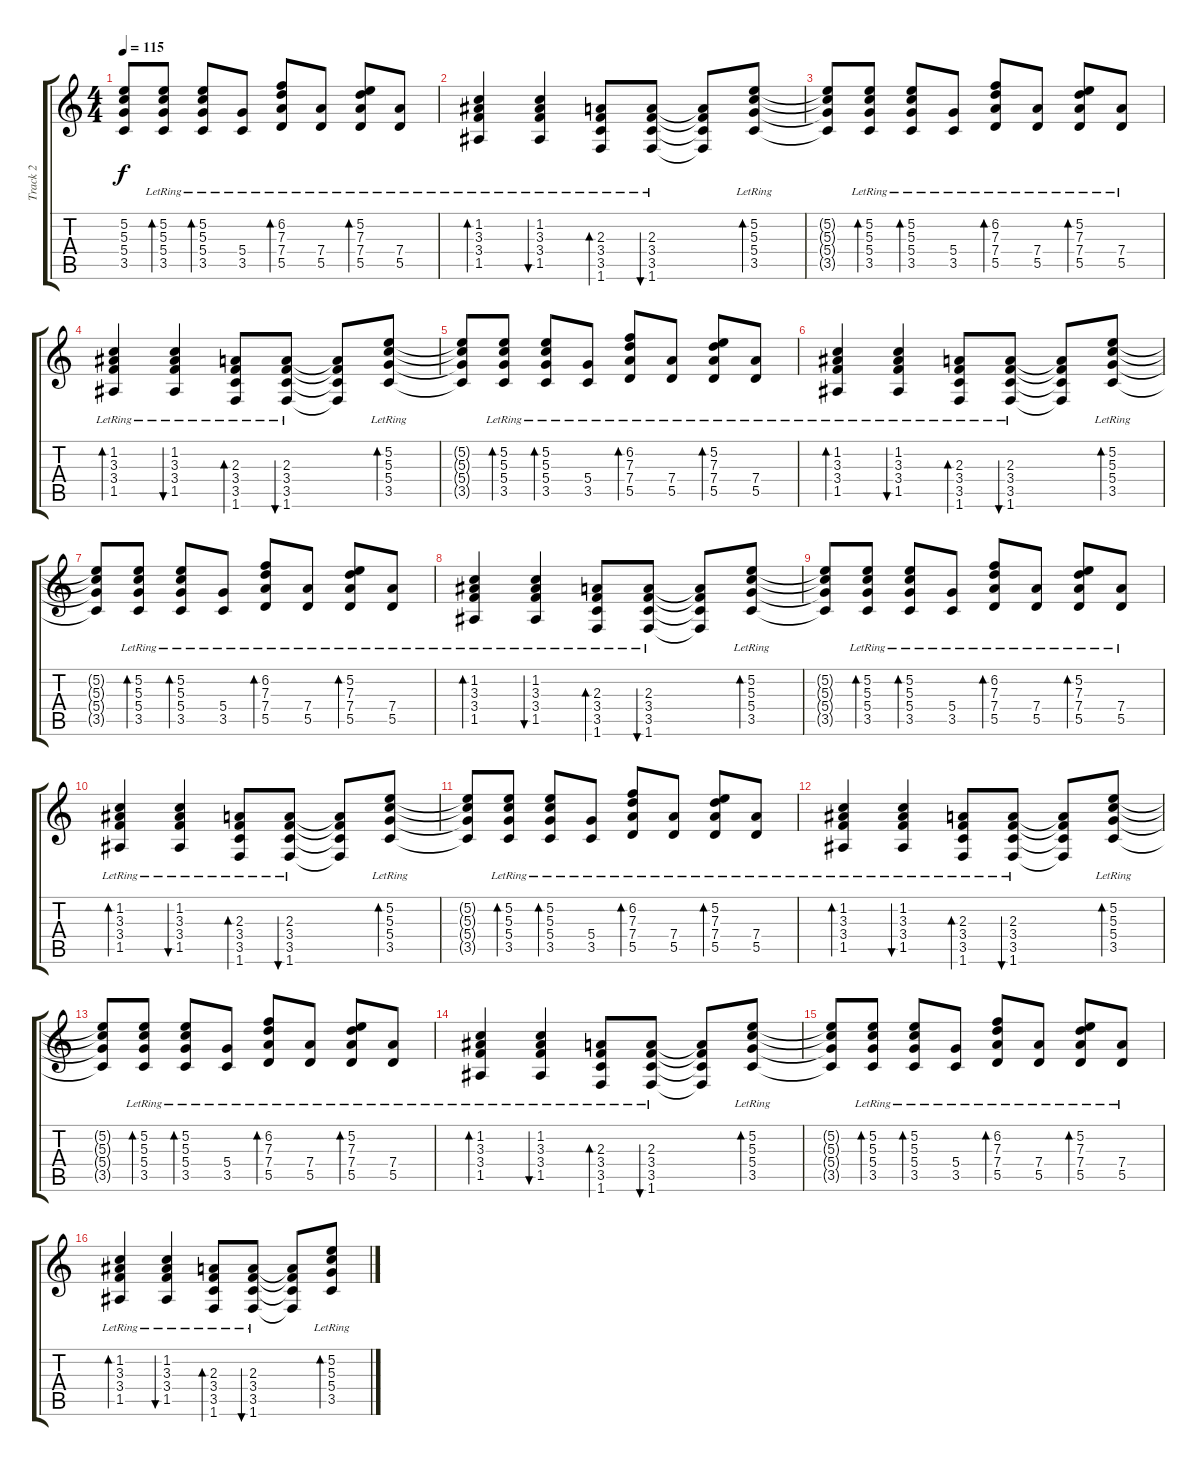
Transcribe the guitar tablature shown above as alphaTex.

\track ("Track 2" "Track 2") {instrument acousticguitarsteel}
\staff {score tabs}
\tuning (E4 B3 G3 D3 A2 E2) {hide}
\ts (4 4)
\tempo 115
\clef g2
\ks c
(5.2{t} 5.3{t} 5.4{t} 3.5{t}).8{dy f} (5.2{lr} 5.3{lr} 5.4{lr} 3.5{lr}).8{bd 60} (5.2{lr} 5.3{lr} 5.4{lr} 3.5{lr}).8{bd 60} (5.4{lr} 3.5{lr}).8 (6.2{lr} 7.3{lr} 7.4{lr} 5.5{lr}).8{bd 60} (7.4{lr} 5.5{lr}).8 (5.2{lr} 7.3{lr} 7.4{lr} 5.5{lr}).8{bd 60} (7.4{lr} 5.5{lr}).8 |
(1.2{lr} 3.3{lr} 3.4{lr} 1.5{lr}).4{bd 60} (1.2{lr} 3.3{lr} 3.4{lr} 1.5{lr}).4{bu 60} (2.3{lr} 3.4{lr} 3.5{lr} 1.6{lr}).8{bd 60} (2.3{lr} 3.4{lr} 3.5{lr} 1.6{lr}).8{bu 60} (2.3{t} 3.4{t} 3.5{t} 1.6{t}).8 (5.2{lr} 5.3{lr} 5.4{lr} 3.5{lr}).8{bd 60} |
(5.2{t} 5.3{t} 5.4{t} 3.5{t}).8 (5.2{lr} 5.3{lr} 5.4{lr} 3.5{lr}).8{bd 60} (5.2{lr} 5.3{lr} 5.4{lr} 3.5{lr}).8{bd 60} (5.4{lr} 3.5{lr}).8 (6.2{lr} 7.3{lr} 7.4{lr} 5.5{lr}).8{bd 60} (7.4{lr} 5.5{lr}).8 (5.2{lr} 7.3{lr} 7.4{lr} 5.5{lr}).8{bd 60} (7.4{lr} 5.5{lr}).8 |
(1.2{lr} 3.3{lr} 3.4{lr} 1.5{lr}).4{bd 60} (1.2{lr} 3.3{lr} 3.4{lr} 1.5{lr}).4{bu 60} (2.3{lr} 3.4{lr} 3.5{lr} 1.6{lr}).8{bd 60} (2.3{lr} 3.4{lr} 3.5{lr} 1.6{lr}).8{bu 60} (2.3{t} 3.4{t} 3.5{t} 1.6{t}).8 (5.2{lr} 5.3{lr} 5.4{lr} 3.5{lr}).8{bd 60} |
(5.2{t} 5.3{t} 5.4{t} 3.5{t}).8 (5.2{lr} 5.3{lr} 5.4{lr} 3.5{lr}).8{bd 60} (5.2{lr} 5.3{lr} 5.4{lr} 3.5{lr}).8{bd 60} (5.4{lr} 3.5{lr}).8 (6.2{lr} 7.3{lr} 7.4{lr} 5.5{lr}).8{bd 60} (7.4{lr} 5.5{lr}).8 (5.2{lr} 7.3{lr} 7.4{lr} 5.5{lr}).8{bd 60} (7.4{lr} 5.5{lr}).8 |
(1.2{lr} 3.3{lr} 3.4{lr} 1.5{lr}).4{bd 60} (1.2{lr} 3.3{lr} 3.4{lr} 1.5{lr}).4{bu 60} (2.3{lr} 3.4{lr} 3.5{lr} 1.6{lr}).8{bd 60} (2.3{lr} 3.4{lr} 3.5{lr} 1.6{lr}).8{bu 60} (2.3{t} 3.4{t} 3.5{t} 1.6{t}).8 (5.2{lr} 5.3{lr} 5.4{lr} 3.5{lr}).8{bd 60} |
(5.2{t} 5.3{t} 5.4{t} 3.5{t}).8 (5.2{lr} 5.3{lr} 5.4{lr} 3.5{lr}).8{bd 60} (5.2{lr} 5.3{lr} 5.4{lr} 3.5{lr}).8{bd 60} (5.4{lr} 3.5{lr}).8 (6.2{lr} 7.3{lr} 7.4{lr} 5.5{lr}).8{bd 60} (7.4{lr} 5.5{lr}).8 (5.2{lr} 7.3{lr} 7.4{lr} 5.5{lr}).8{bd 60} (7.4{lr} 5.5{lr}).8 |
(1.2{lr} 3.3{lr} 3.4{lr} 1.5{lr}).4{bd 60} (1.2{lr} 3.3{lr} 3.4{lr} 1.5{lr}).4{bu 60} (2.3{lr} 3.4{lr} 3.5{lr} 1.6{lr}).8{bd 60} (2.3{lr} 3.4{lr} 3.5{lr} 1.6{lr}).8{bu 60} (2.3{t} 3.4{t} 3.5{t} 1.6{t}).8 (5.2{lr} 5.3{lr} 5.4{lr} 3.5{lr}).8{bd 60} |
(5.2{t} 5.3{t} 5.4{t} 3.5{t}).8 (5.2{lr} 5.3{lr} 5.4{lr} 3.5{lr}).8{bd 60} (5.2{lr} 5.3{lr} 5.4{lr} 3.5{lr}).8{bd 60} (5.4{lr} 3.5{lr}).8 (6.2{lr} 7.3{lr} 7.4{lr} 5.5{lr}).8{bd 60} (7.4{lr} 5.5{lr}).8 (5.2{lr} 7.3{lr} 7.4{lr} 5.5{lr}).8{bd 60} (7.4{lr} 5.5{lr}).8 |
(1.2{lr} 3.3{lr} 3.4{lr} 1.5{lr}).4{bd 60} (1.2{lr} 3.3{lr} 3.4{lr} 1.5{lr}).4{bu 60} (2.3{lr} 3.4{lr} 3.5{lr} 1.6{lr}).8{bd 60} (2.3{lr} 3.4{lr} 3.5{lr} 1.6{lr}).8{bu 60} (2.3{t} 3.4{t} 3.5{t} 1.6{t}).8 (5.2{lr} 5.3{lr} 5.4{lr} 3.5{lr}).8{bd 60} |
(5.2{t} 5.3{t} 5.4{t} 3.5{t}).8 (5.2{lr} 5.3{lr} 5.4{lr} 3.5{lr}).8{bd 60} (5.2{lr} 5.3{lr} 5.4{lr} 3.5{lr}).8{bd 60} (5.4{lr} 3.5{lr}).8 (6.2{lr} 7.3{lr} 7.4{lr} 5.5{lr}).8{bd 60} (7.4{lr} 5.5{lr}).8 (5.2{lr} 7.3{lr} 7.4{lr} 5.5{lr}).8{bd 60} (7.4{lr} 5.5{lr}).8 |
(1.2{lr} 3.3{lr} 3.4{lr} 1.5{lr}).4{bd 60} (1.2{lr} 3.3{lr} 3.4{lr} 1.5{lr}).4{bu 60} (2.3{lr} 3.4{lr} 3.5{lr} 1.6{lr}).8{bd 60} (2.3{lr} 3.4{lr} 3.5{lr} 1.6{lr}).8{bu 60} (2.3{t} 3.4{t} 3.5{t} 1.6{t}).8 (5.2{lr} 5.3{lr} 5.4{lr} 3.5{lr}).8{bd 60} |
(5.2{t} 5.3{t} 5.4{t} 3.5{t}).8 (5.2{lr} 5.3{lr} 5.4{lr} 3.5{lr}).8{bd 60} (5.2{lr} 5.3{lr} 5.4{lr} 3.5{lr}).8{bd 60} (5.4{lr} 3.5{lr}).8 (6.2{lr} 7.3{lr} 7.4{lr} 5.5{lr}).8{bd 60} (7.4{lr} 5.5{lr}).8 (5.2{lr} 7.3{lr} 7.4{lr} 5.5{lr}).8{bd 60} (7.4{lr} 5.5{lr}).8 |
(1.2{lr} 3.3{lr} 3.4{lr} 1.5{lr}).4{bd 60} (1.2{lr} 3.3{lr} 3.4{lr} 1.5{lr}).4{bu 60} (2.3{lr} 3.4{lr} 3.5{lr} 1.6{lr}).8{bd 60} (2.3{lr} 3.4{lr} 3.5{lr} 1.6{lr}).8{bu 60} (2.3{t} 3.4{t} 3.5{t} 1.6{t}).8 (5.2{lr} 5.3{lr} 5.4{lr} 3.5{lr}).8{bd 60} |
(5.2{t} 5.3{t} 5.4{t} 3.5{t}).8 (5.2{lr} 5.3{lr} 5.4{lr} 3.5{lr}).8{bd 60} (5.2{lr} 5.3{lr} 5.4{lr} 3.5{lr}).8{bd 60} (5.4{lr} 3.5{lr}).8 (6.2{lr} 7.3{lr} 7.4{lr} 5.5{lr}).8{bd 60} (7.4{lr} 5.5{lr}).8 (5.2{lr} 7.3{lr} 7.4{lr} 5.5{lr}).8{bd 60} (7.4{lr} 5.5{lr}).8 |
(1.2{lr} 3.3{lr} 3.4{lr} 1.5{lr}).4{bd 60} (1.2{lr} 3.3{lr} 3.4{lr} 1.5{lr}).4{bu 60} (2.3{lr} 3.4{lr} 3.5{lr} 1.6{lr}).8{bd 60} (2.3{lr} 3.4{lr} 3.5{lr} 1.6{lr}).8{bu 60} (2.3{t} 3.4{t} 3.5{t} 1.6{t}).8 (5.2{lr} 5.3{lr} 5.4{lr} 3.5{lr}).8{bd 60}
